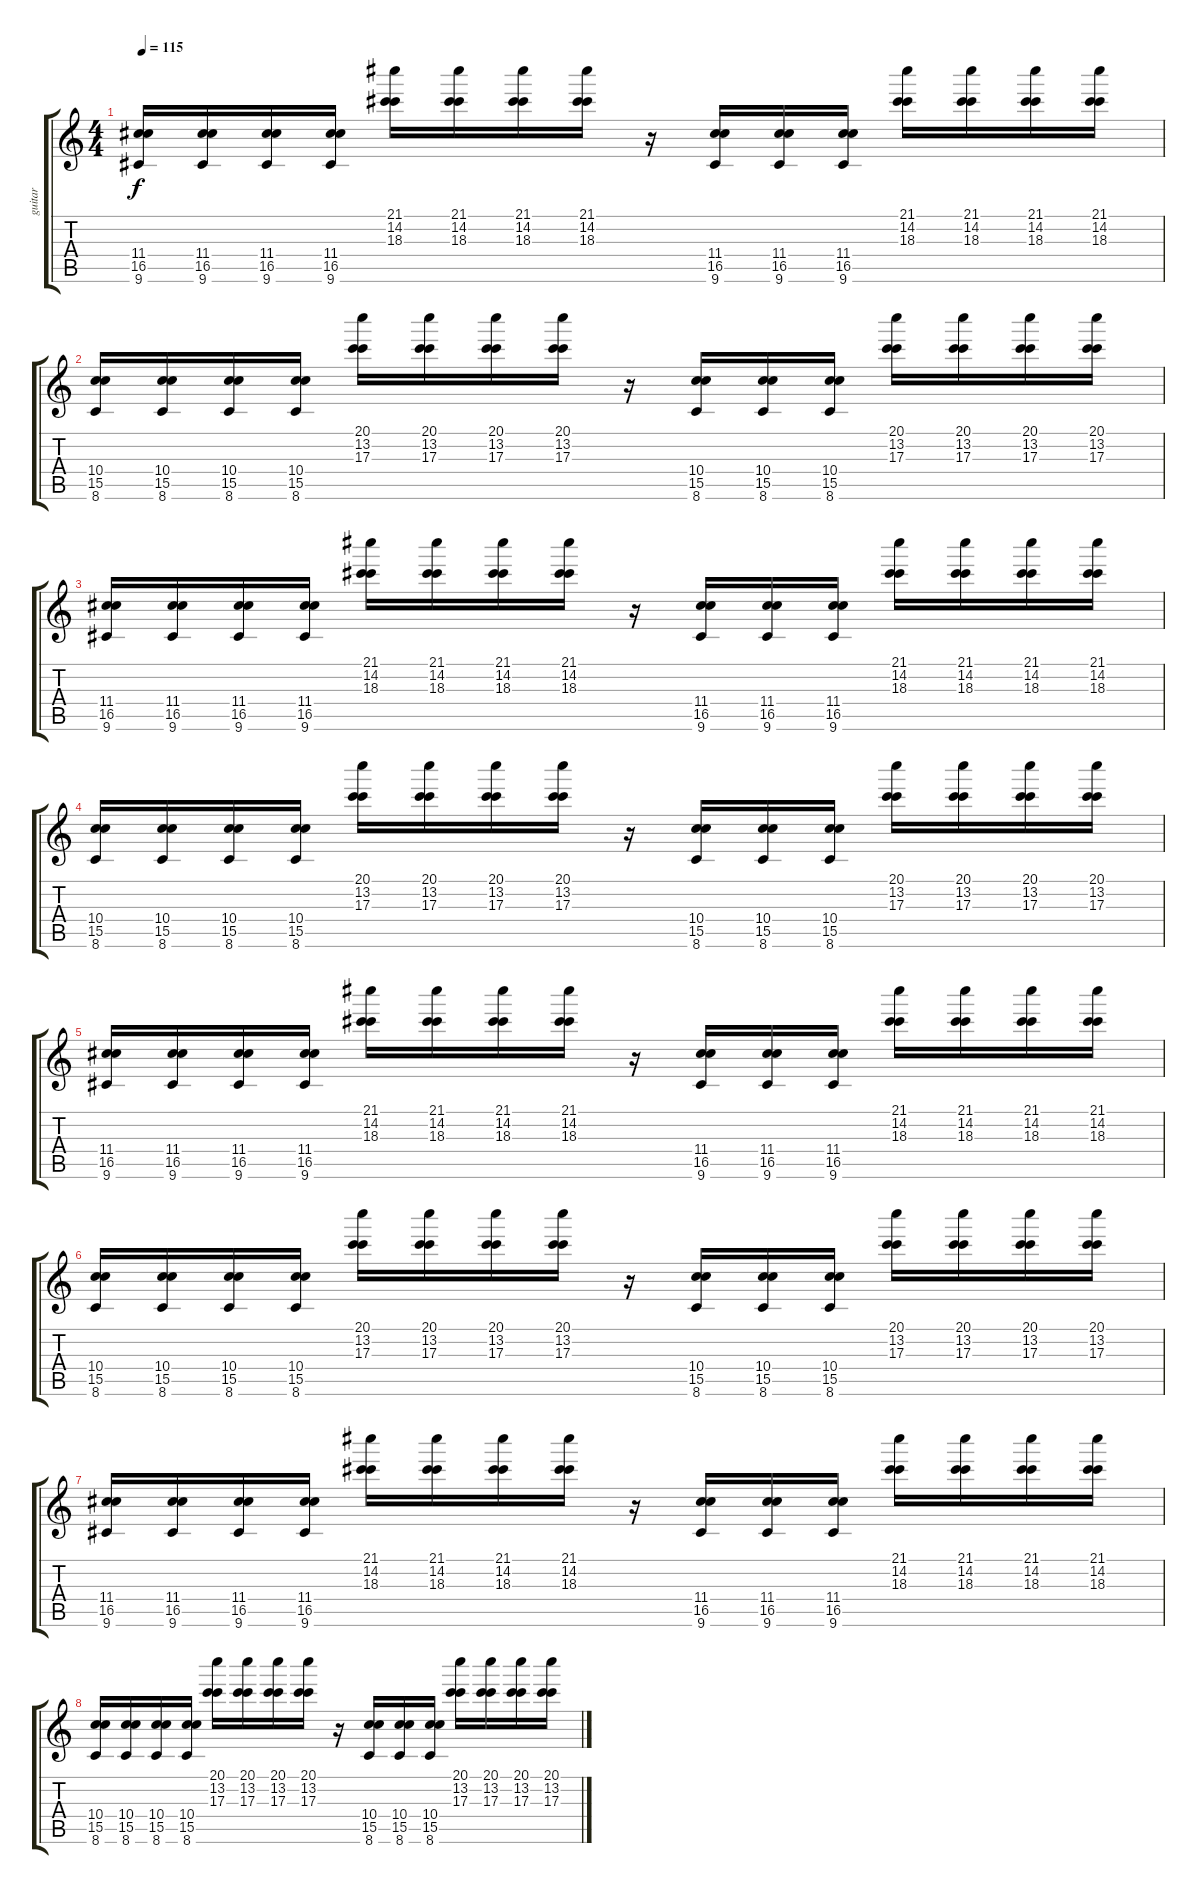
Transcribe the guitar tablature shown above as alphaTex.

\track ("guitar" "guitar") {instrument electricguitarclean}
\staff {score tabs}
\tuning (E4 B3 G3 D3 A2 E2) {hide}
\ts (4 4)
\tempo 115
\clef g2
\ks c
(11.4 16.5 9.6).16{dy f} (11.4 16.5 9.6).16 (11.4 16.5 9.6).16 (11.4 16.5 9.6).16 (21.1 14.2 18.3).16 (21.1 14.2 18.3).16 (21.1 14.2 18.3).16 (21.1 14.2 18.3).16 r.16 (11.4 16.5 9.6).16 (11.4 16.5 9.6).16 (11.4 16.5 9.6).16 (21.1 14.2 18.3).16 (21.1 14.2 18.3).16 (21.1 14.2 18.3).16 (21.1 14.2 18.3).16 |
(10.4 15.5 8.6).16 (10.4 15.5 8.6).16 (10.4 15.5 8.6).16 (10.4 15.5 8.6).16 (20.1 13.2 17.3).16 (20.1 13.2 17.3).16 (20.1 13.2 17.3).16 (20.1 13.2 17.3).16 r.16 (10.4 15.5 8.6).16 (10.4 15.5 8.6).16 (10.4 15.5 8.6).16 (20.1 13.2 17.3).16 (20.1 13.2 17.3).16 (20.1 13.2 17.3).16 (20.1 13.2 17.3).16 |
(11.4 16.5 9.6).16 (11.4 16.5 9.6).16 (11.4 16.5 9.6).16 (11.4 16.5 9.6).16 (21.1 14.2 18.3).16 (21.1 14.2 18.3).16 (21.1 14.2 18.3).16 (21.1 14.2 18.3).16 r.16 (11.4 16.5 9.6).16 (11.4 16.5 9.6).16 (11.4 16.5 9.6).16 (21.1 14.2 18.3).16 (21.1 14.2 18.3).16 (21.1 14.2 18.3).16 (21.1 14.2 18.3).16 |
(10.4 15.5 8.6).16 (10.4 15.5 8.6).16 (10.4 15.5 8.6).16 (10.4 15.5 8.6).16 (20.1 13.2 17.3).16 (20.1 13.2 17.3).16 (20.1 13.2 17.3).16 (20.1 13.2 17.3).16 r.16 (10.4 15.5 8.6).16 (10.4 15.5 8.6).16 (10.4 15.5 8.6).16 (20.1 13.2 17.3).16 (20.1 13.2 17.3).16 (20.1 13.2 17.3).16 (20.1 13.2 17.3).16 |
(11.4 16.5 9.6).16 (11.4 16.5 9.6).16 (11.4 16.5 9.6).16 (11.4 16.5 9.6).16 (21.1 14.2 18.3).16 (21.1 14.2 18.3).16 (21.1 14.2 18.3).16 (21.1 14.2 18.3).16 r.16 (11.4 16.5 9.6).16 (11.4 16.5 9.6).16 (11.4 16.5 9.6).16 (21.1 14.2 18.3).16 (21.1 14.2 18.3).16 (21.1 14.2 18.3).16 (21.1 14.2 18.3).16 |
(10.4 15.5 8.6).16 (10.4 15.5 8.6).16 (10.4 15.5 8.6).16 (10.4 15.5 8.6).16 (20.1 13.2 17.3).16 (20.1 13.2 17.3).16 (20.1 13.2 17.3).16 (20.1 13.2 17.3).16 r.16 (10.4 15.5 8.6).16 (10.4 15.5 8.6).16 (10.4 15.5 8.6).16 (20.1 13.2 17.3).16 (20.1 13.2 17.3).16 (20.1 13.2 17.3).16 (20.1 13.2 17.3).16 |
(11.4 16.5 9.6).16 (11.4 16.5 9.6).16 (11.4 16.5 9.6).16 (11.4 16.5 9.6).16 (21.1 14.2 18.3).16 (21.1 14.2 18.3).16 (21.1 14.2 18.3).16 (21.1 14.2 18.3).16 r.16 (11.4 16.5 9.6).16 (11.4 16.5 9.6).16 (11.4 16.5 9.6).16 (21.1 14.2 18.3).16 (21.1 14.2 18.3).16 (21.1 14.2 18.3).16 (21.1 14.2 18.3).16 |
(10.4 15.5 8.6).16 (10.4 15.5 8.6).16 (10.4 15.5 8.6).16 (10.4 15.5 8.6).16 (20.1 13.2 17.3).16 (20.1 13.2 17.3).16 (20.1 13.2 17.3).16 (20.1 13.2 17.3).16 r.16 (10.4 15.5 8.6).16 (10.4 15.5 8.6).16 (10.4 15.5 8.6).16 (20.1 13.2 17.3).16 (20.1 13.2 17.3).16 (20.1 13.2 17.3).16 (20.1 13.2 17.3).16
